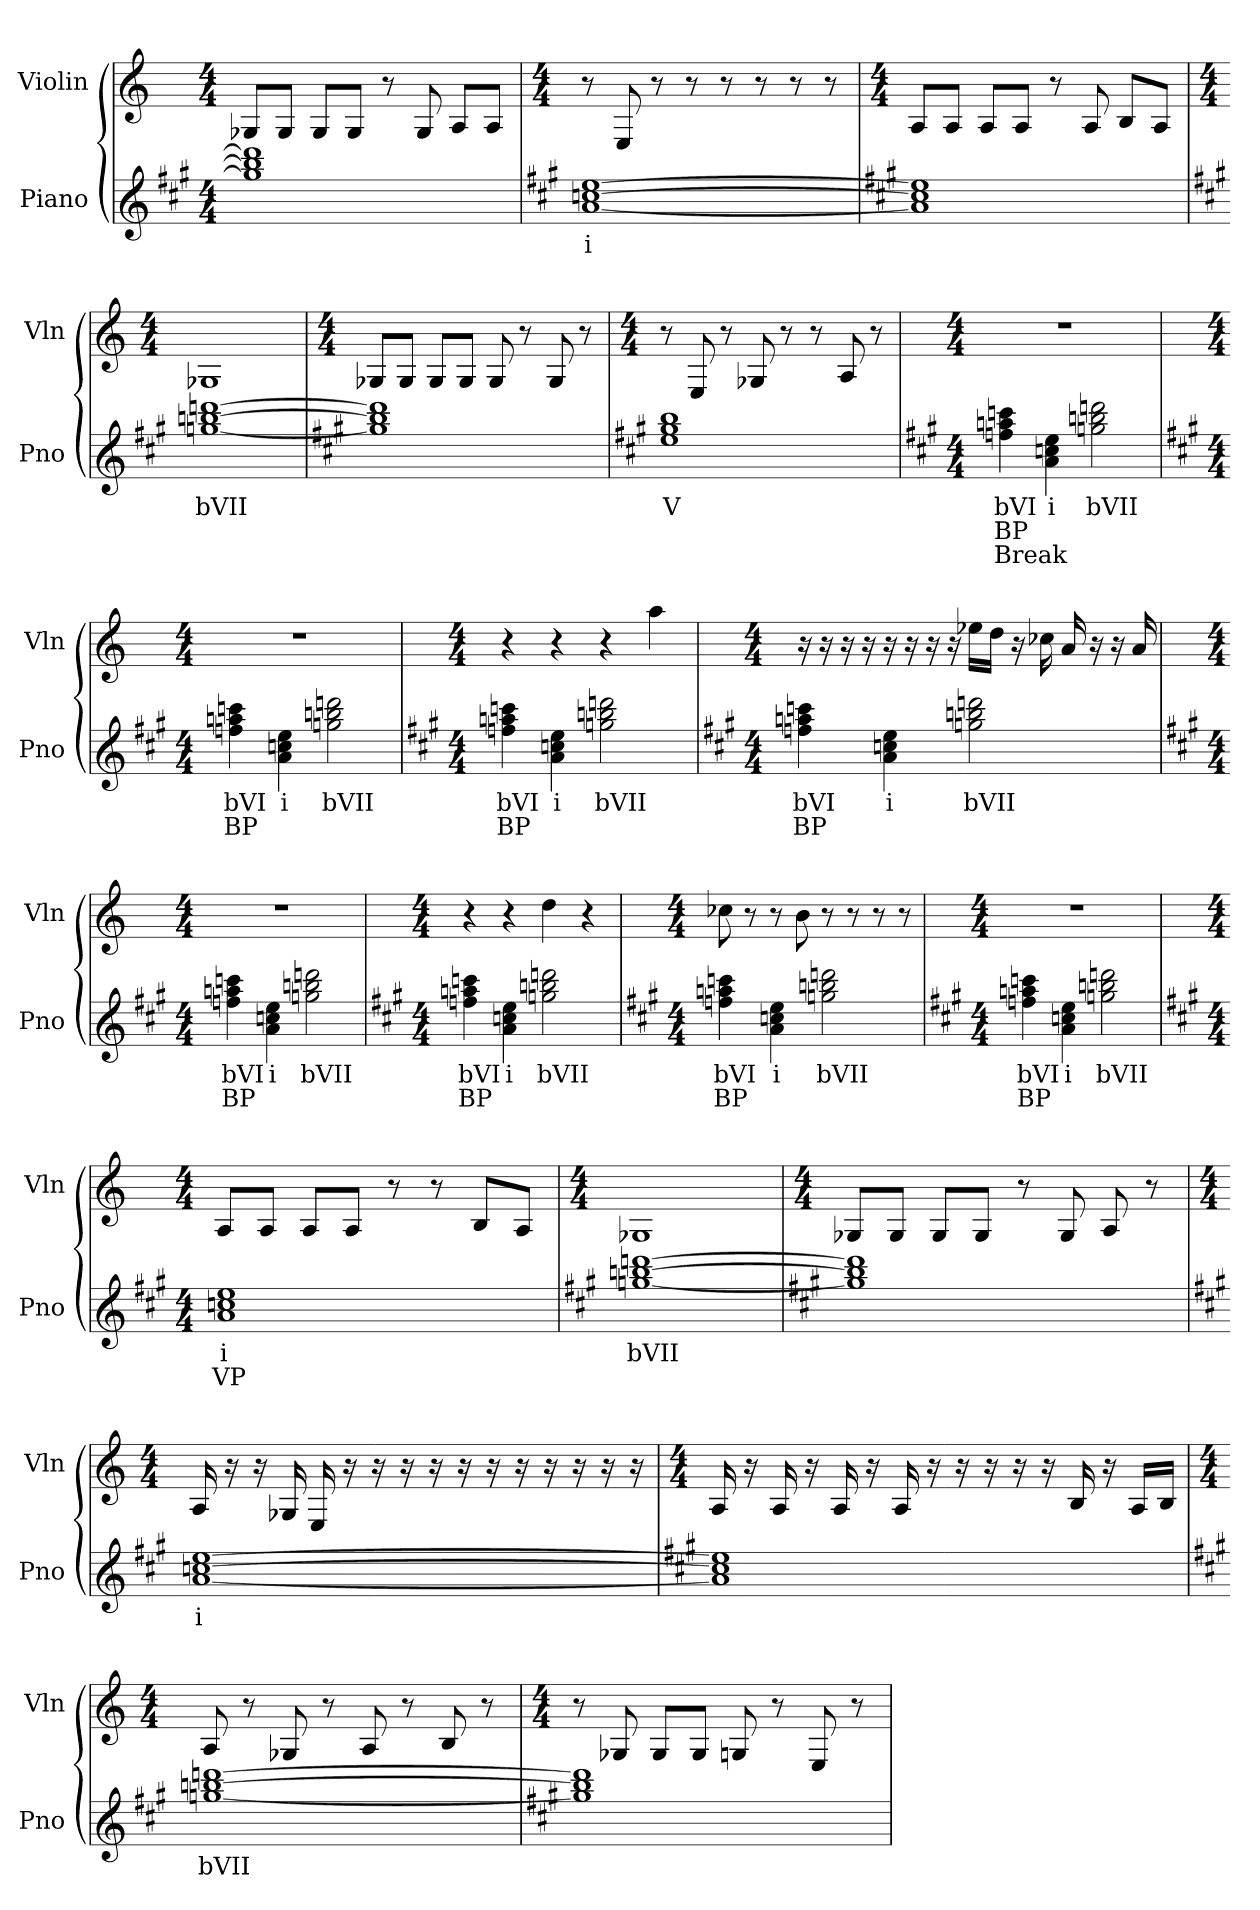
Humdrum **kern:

**kern	**text	**text	**text	**kern
*part2	*part2	*part2	*part2	*part1
*staff2	*staff2	*staff2	*staff2	*staff1
*I"Piano	*	*	*	*I"Violin
*I'Pno	*	*	*	*I'Vln
*k[f#c#g#]	*	*	*	*
*A:	*	*	*	*
*M4/4	*	*	*	*M4/4
=	=	=	=	=
1ggn] 1bbn] 1dddn]	.	.	.	8G-XL
.	.	.	.	8G-J
.	.	.	.	8G-L
.	.	.	.	8G-J
.	.	.	.	8r
.	.	.	.	8G-
.	.	.	.	8AL
.	.	.	.	8AJ
=	=	=	=	=
*k[f#c#g#]	*	*	*	*
*A:	*	*	*	*
*	*	*	*	*M4/4
[1a [1ccn [1ee	i	.	.	8r
.	.	.	.	8E
.	.	.	.	8r
.	.	.	.	8r
.	.	.	.	8r
.	.	.	.	8r
.	.	.	.	8r
.	.	.	.	8r
=	=	=	=	=
*k[f#c#g#]	*	*	*	*
*A:	*	*	*	*
*	*	*	*	*M4/4
1a] 1ccn] 1ee]	.	.	.	8AL
.	.	.	.	8AJ
.	.	.	.	8AL
.	.	.	.	8AJ
.	.	.	.	8r
.	.	.	.	8A
.	.	.	.	8BL
.	.	.	.	8AJ
=	=	=	=	=
*k[f#c#g#]	*	*	*	*
*A:	*	*	*	*
*	*	*	*	*M4/4
[1ggn [1bbn [1dddn	bVII	.	.	1G-X
=	=	=	=	=
*k[f#c#g#]	*	*	*	*
*A:	*	*	*	*
*	*	*	*	*M4/4
1ggn] 1bbn] 1dddn]	.	.	.	8G-XL
.	.	.	.	8G-J
.	.	.	.	8G-L
.	.	.	.	8G-J
.	.	.	.	8G-
.	.	.	.	8r
.	.	.	.	8G-
.	.	.	.	8r
=	=	=	=	=
*k[f#c#g#]	*	*	*	*
*A:	*	*	*	*
*	*	*	*	*M4/4
1ee 1gg# 1bb	V	.	.	8r
.	.	.	.	8E
.	.	.	.	8r
.	.	.	.	8G-X
.	.	.	.	8r
.	.	.	.	8r
.	.	.	.	8A
.	.	.	.	8r
=	=	=	=	=
*k[f#c#g#]	*	*	*	*
*A:	*	*	*	*
*M4/4	*	*	*	*M4/4
4ffn 4aan 4cccn	bVI	BP	Break	1r
4a 4ccn 4ee	i	.	.	.
2ggn 2bbn 2dddn	bVII	.	.	.
=	=	=	=	=
*k[f#c#g#]	*	*	*	*
*A:	*	*	*	*
*M4/4	*	*	*	*M4/4
4ffn 4aan 4cccn	bVI	BP	.	1r
4a 4ccn 4ee	i	.	.	.
2ggn 2bbn 2dddn	bVII	.	.	.
=	=	=	=	=
*k[f#c#g#]	*	*	*	*
*A:	*	*	*	*
*M4/4	*	*	*	*M4/4
4ffn 4aan 4cccn	bVI	BP	.	4r
4a 4ccn 4ee	i	.	.	4r
2ggn 2bbn 2dddn	bVII	.	.	4r
.	.	.	.	4aa
=	=	=	=	=
*k[f#c#g#]	*	*	*	*
*A:	*	*	*	*
*M4/4	*	*	*	*M4/4
4ffn 4aan 4cccn	bVI	BP	.	16r
.	.	.	.	16r
.	.	.	.	16r
.	.	.	.	16r
4a 4ccn 4ee	i	.	.	16r
.	.	.	.	16r
.	.	.	.	16r
.	.	.	.	16r
2ggn 2bbn 2dddn	bVII	.	.	16ee-XLL
.	.	.	.	16ddJJ
.	.	.	.	16r
.	.	.	.	16cc-X
.	.	.	.	16a
.	.	.	.	16r
.	.	.	.	16r
.	.	.	.	16a
=	=	=	=	=
*k[f#c#g#]	*	*	*	*
*A:	*	*	*	*
*M4/4	*	*	*	*M4/4
4ffn 4aan 4cccn	bVI	BP	.	1r
4a 4ccn 4ee	i	.	.	.
2ggn 2bbn 2dddn	bVII	.	.	.
=	=	=	=	=
*k[f#c#g#]	*	*	*	*
*A:	*	*	*	*
*M4/4	*	*	*	*M4/4
4ffn 4aan 4cccn	bVI	BP	.	4r
4a 4ccn 4ee	i	.	.	4r
2ggn 2bbn 2dddn	bVII	.	.	4dd
.	.	.	.	4r
=	=	=	=	=
*k[f#c#g#]	*	*	*	*
*A:	*	*	*	*
*M4/4	*	*	*	*M4/4
4ffn 4aan 4cccn	bVI	BP	.	8cc-X
.	.	.	.	8r
4a 4ccn 4ee	i	.	.	8r
.	.	.	.	8b
2ggn 2bbn 2dddn	bVII	.	.	8r
.	.	.	.	8r
.	.	.	.	8r
.	.	.	.	8r
=	=	=	=	=
*k[f#c#g#]	*	*	*	*
*A:	*	*	*	*
*M4/4	*	*	*	*M4/4
4ffn 4aan 4cccn	bVI	BP	.	1r
4a 4ccn 4ee	i	.	.	.
2ggn 2bbn 2dddn	bVII	.	.	.
=	=	=	=	=
*k[f#c#g#]	*	*	*	*
*A:	*	*	*	*
*M4/4	*	*	*	*M4/4
1a 1ccn 1ee	i	VP	.	8AL
.	.	.	.	8AJ
.	.	.	.	8AL
.	.	.	.	8AJ
.	.	.	.	8r
.	.	.	.	8r
.	.	.	.	8BL
.	.	.	.	8AJ
=	=	=	=	=
*k[f#c#g#]	*	*	*	*
*A:	*	*	*	*
*	*	*	*	*M4/4
[1ggn [1bbn [1dddn	bVII	.	.	1G-X
=	=	=	=	=
*k[f#c#g#]	*	*	*	*
*A:	*	*	*	*
*	*	*	*	*M4/4
1ggn] 1bbn] 1dddn]	.	.	.	8G-XL
.	.	.	.	8G-J
.	.	.	.	8G-L
.	.	.	.	8G-J
.	.	.	.	8r
.	.	.	.	8G-
.	.	.	.	8A
.	.	.	.	8r
=	=	=	=	=
*k[f#c#g#]	*	*	*	*
*A:	*	*	*	*
*	*	*	*	*M4/4
[1a [1ccn [1ee	i	.	.	16A
.	.	.	.	16r
.	.	.	.	16r
.	.	.	.	16G-X
.	.	.	.	16E
.	.	.	.	16r
.	.	.	.	16r
.	.	.	.	16r
.	.	.	.	16r
.	.	.	.	16r
.	.	.	.	16r
.	.	.	.	16r
.	.	.	.	16r
.	.	.	.	16r
.	.	.	.	16r
.	.	.	.	16r
=	=	=	=	=
*k[f#c#g#]	*	*	*	*
*A:	*	*	*	*
*	*	*	*	*M4/4
1a] 1ccn] 1ee]	.	.	.	16A
.	.	.	.	16r
.	.	.	.	16A
.	.	.	.	16r
.	.	.	.	16A
.	.	.	.	16r
.	.	.	.	16A
.	.	.	.	16r
.	.	.	.	16r
.	.	.	.	16r
.	.	.	.	16r
.	.	.	.	16r
.	.	.	.	16B
.	.	.	.	16r
.	.	.	.	16ALL
.	.	.	.	16BJJ
=	=	=	=	=
*k[f#c#g#]	*	*	*	*
*A:	*	*	*	*
*	*	*	*	*M4/4
[1ggn [1bbn [1dddn	bVII	.	.	8A
.	.	.	.	8r
.	.	.	.	8G-X
.	.	.	.	8r
.	.	.	.	8A
.	.	.	.	8r
.	.	.	.	8B
.	.	.	.	8r
=	=	=	=	=
*k[f#c#g#]	*	*	*	*
*A:	*	*	*	*
*	*	*	*	*M4/4
1ggn] 1bbn] 1dddn]	.	.	.	8r
.	.	.	.	8G-X
.	.	.	.	8G-L
.	.	.	.	8G-J
.	.	.	.	8Gn
.	.	.	.	8r
.	.	.	.	8E
.	.	.	.	8r
=	=	=	=	=
*-	*-	*-	*-	*-
